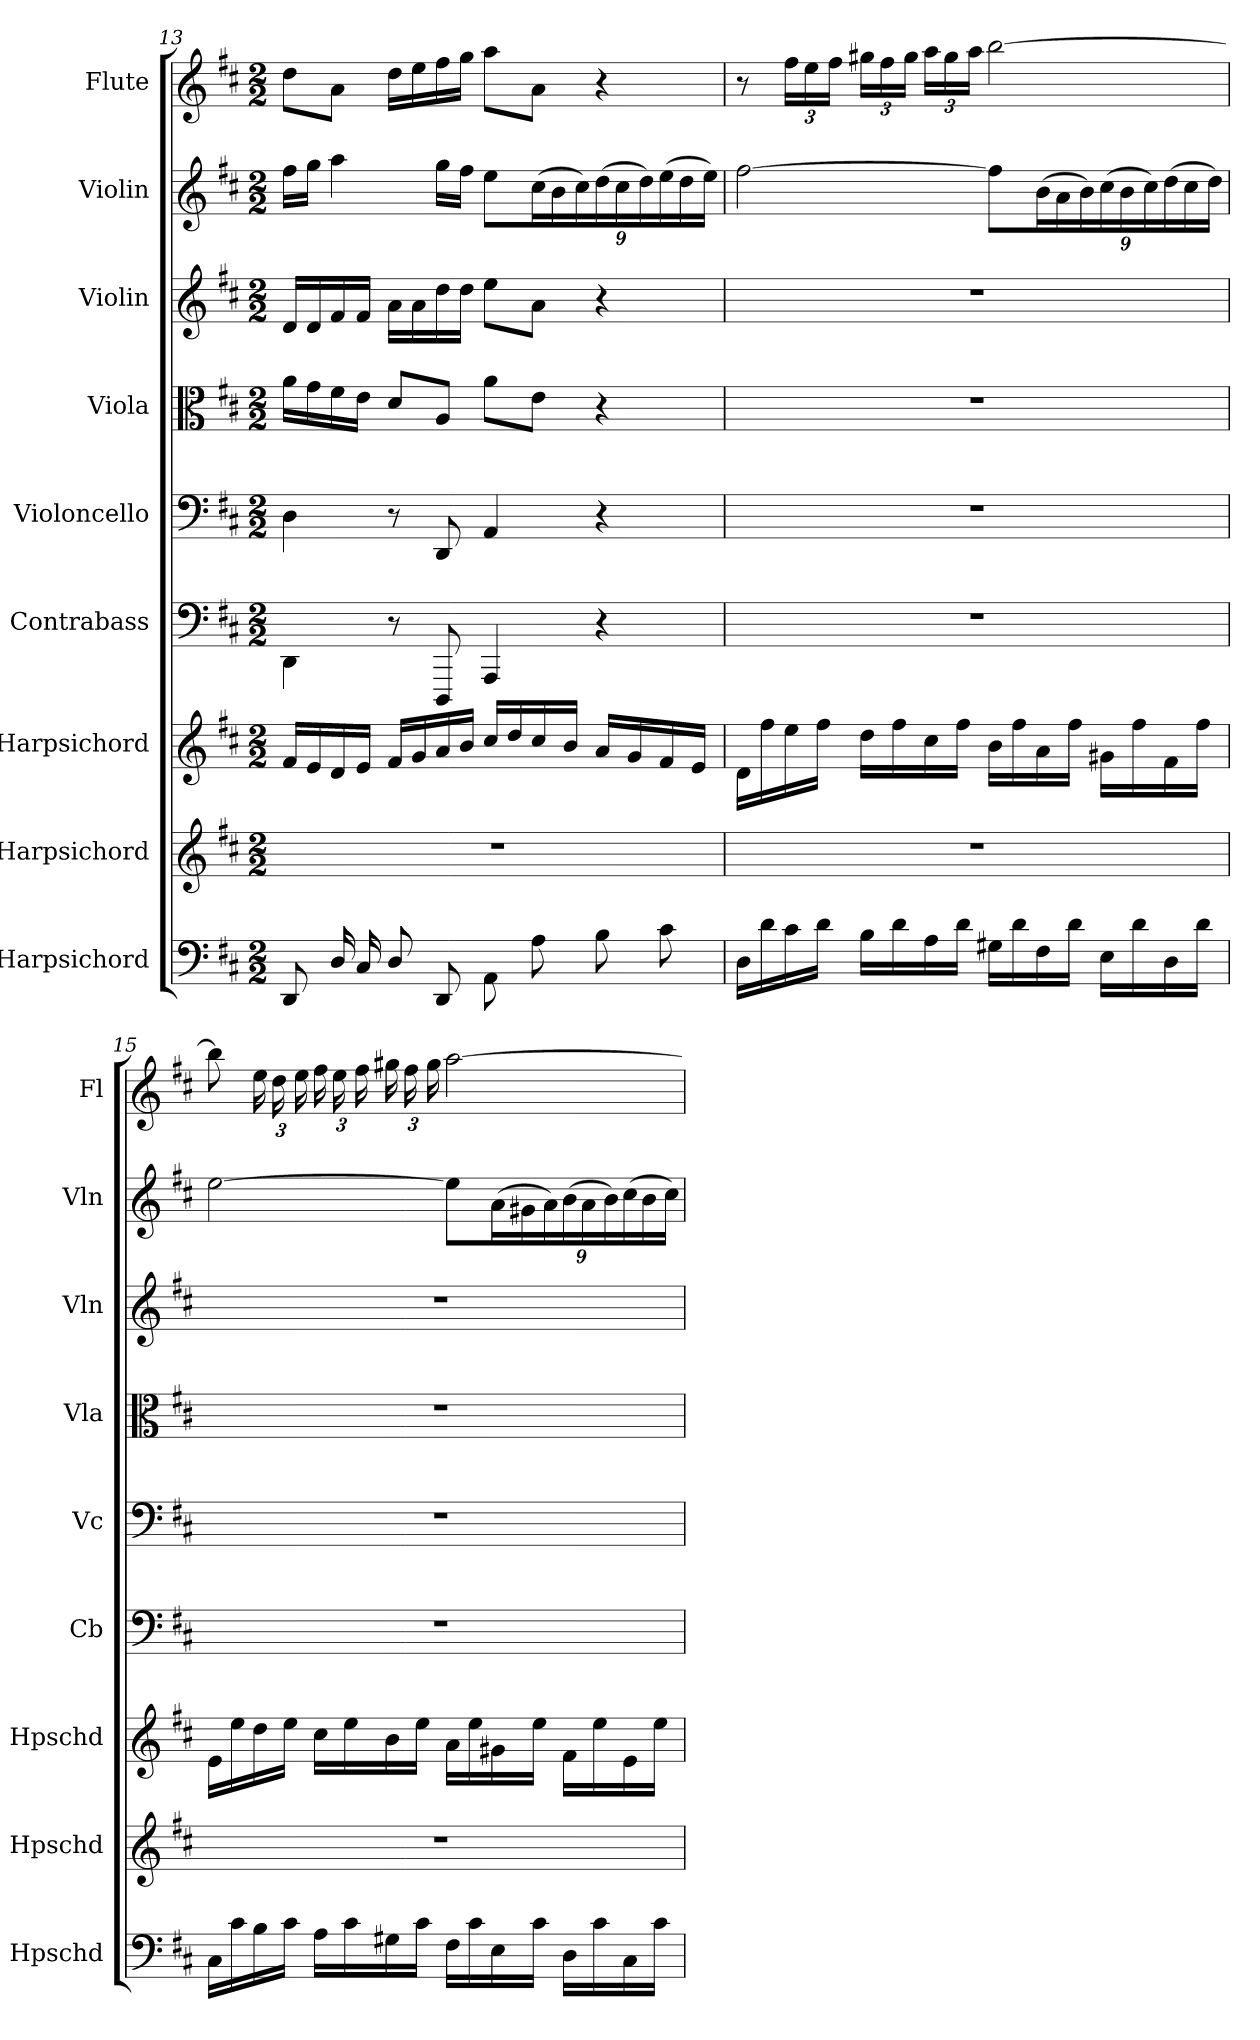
**kern	**kern	**kern	**kern	**kern	**kern	**kern	**kern	**kern
*part9	*part8	*part7	*part6	*part5	*part4	*part3	*part2	*part1
*staff9	*staff8	*staff7	*staff6	*staff5	*staff4	*staff3	*staff2	*staff1
*I"Harpsichord	*I"Harpsichord	*I"Harpsichord	*I"Contrabass	*I"Violoncello	*I"Viola	*I"Violin	*I"Violin	*I"Flute
*I'Hpschd	*I'Hpschd	*I'Hpschd	*I'Cb	*I'Vc	*I'Vla	*I'Vln	*I'Vln	*I'Fl
*clefF4	*clefG2	*clefG2	*clefF4	*clefF4	*clefC3	*clefG2	*clefG2	*clefG2
*	*	*	*ITrd7c12	*	*	*	*	*
*k[f#c#]	*k[f#c#]	*k[f#c#]	*k[f#c#]	*k[f#c#]	*k[f#c#]	*k[f#c#]	*k[f#c#]	*k[f#c#]
*D:	*D:	*D:	*D:	*D:	*D:	*D:	*D:	*D:
*M2/2	*M2/2	*M2/2	*M2/2	*M2/2	*M2/2	*M2/2	*M2/2	*M2/2
=13	=13	=13	=13	=13	=13	=13	=13	=13
8DD/	1r	16f#/LL	4DDD\	4D\	16a\LL	16d/LL	16ff#\LL	8dd\L
.	.	16e/	.	.	16g\	16d/	16gg\JJ	.
16D/	.	16d/	.	.	16f#\	16f#/	4aa\	8a\J
16C#/	.	16e/JJ	.	.	16e\JJ	16f#/JJ	.	.
8D/	.	16f#/LL	8r	8r	8d/L	16a\LL	.	16dd\LL
.	.	16g/	.	.	.	16a\	.	16ee\
8DD/	.	16a/	8DDDD/	8DD/	8A/J	16dd\	16gg\LL	16ff#\
.	.	16b/JJ	.	.	.	16dd\JJ	16ff#\JJ	16gg\JJ
8AA\	.	16cc#/LL	4AAAA/	4AA/	8a\L	8ee\L	8ee\L	8aa\L
.	.	16dd/	.	.	.	.	.	.
*	*	*	*	*	*	*	*Xbrackettup	*
8A\	.	16cc#/	.	.	8e\J	8a\J	(24cc#\L	8a\J
.	.	.	.	.	.	.	24b\	.
.	.	16b/JJ	.	.	.	.	.	.
.	.	.	.	.	.	.	24cc#\)	.
8B\	.	16a/LL	4r	4r	4r	4r	(24dd\	4r
.	.	.	.	.	.	.	24cc#\	.
.	.	16g/	.	.	.	.	.	.
.	.	.	.	.	.	.	24dd\)	.
8c#\	.	16f#/	.	.	.	.	(24ee\	.
.	.	.	.	.	.	.	24dd\	.
.	.	16e/JJ	.	.	.	.	.	.
.	.	.	.	.	.	.	24ee\JJ)	.
=14	=14	=14	=14	=14	=14	=14	=14	=14
16D\LL	1r	16d\LL	1r	1r	1r	1r	[2ff#\	8r
16d\	.	16ff#\	.	.	.	.	.	.
*	*	*	*	*	*	*	*	*Xbrackettup
16c#\	.	16ee\	.	.	.	.	.	24ff#\LL
.	.	.	.	.	.	.	.	24ee\
16d\JJ	.	16ff#\JJ	.	.	.	.	.	.
.	.	.	.	.	.	.	.	24ff#\JJ
16B\LL	.	16dd\LL	.	.	.	.	.	24gg#X\LL
.	.	.	.	.	.	.	.	24ff#\
16d\	.	16ff#\	.	.	.	.	.	.
.	.	.	.	.	.	.	.	24gg#\JJ
16A\	.	16cc#\	.	.	.	.	.	24aa\LL
.	.	.	.	.	.	.	.	24gg#\
16d\JJ	.	16ff#\JJ	.	.	.	.	.	.
.	.	.	.	.	.	.	.	24aa\JJ
16G#X\LL	.	16b\LL	.	.	.	.	8ff#\L]	[2bb\
16d\	.	16ff#\	.	.	.	.	.	.
16F#\	.	16a\	.	.	.	.	(24b\L	.
.	.	.	.	.	.	.	24a\	.
16d\JJ	.	16ff#\JJ	.	.	.	.	.	.
.	.	.	.	.	.	.	24b\)	.
16E\LL	.	16g#X\LL	.	.	.	.	(24cc#\	.
.	.	.	.	.	.	.	24b\	.
16d\	.	16ff#\	.	.	.	.	.	.
.	.	.	.	.	.	.	24cc#\)	.
16D\	.	16f#\	.	.	.	.	(24dd\	.
.	.	.	.	.	.	.	24cc#\	.
16d\JJ	.	16ff#\JJ	.	.	.	.	.	.
.	.	.	.	.	.	.	24dd\JJ)	.
=15	=15	=15	=15	=15	=15	=15	=15	=15
16C#\LL	1r	16e\LL	1r	1r	1r	1r	[2ee\	8bb\]
16c#\	.	16ee\	.	.	.	.	.	.
16B\	.	16dd\	.	.	.	.	.	24ee\
.	.	.	.	.	.	.	.	24dd\
16c#\JJ	.	16ee\JJ	.	.	.	.	.	.
.	.	.	.	.	.	.	.	24ee\
16A\LL	.	16cc#\LL	.	.	.	.	.	24ff#\
.	.	.	.	.	.	.	.	24ee\
16c#\	.	16ee\	.	.	.	.	.	.
.	.	.	.	.	.	.	.	24ff#\
16G#X\	.	16b\	.	.	.	.	.	24gg#X\
.	.	.	.	.	.	.	.	24ff#\
16c#\JJ	.	16ee\JJ	.	.	.	.	.	.
.	.	.	.	.	.	.	.	24gg#\
16F#\LL	.	16a\LL	.	.	.	.	8ee\L]	[2aa\
16c#\	.	16ee\	.	.	.	.	.	.
16E\	.	16g#X\	.	.	.	.	(24a\L	.
.	.	.	.	.	.	.	24g#X\	.
16c#\JJ	.	16ee\JJ	.	.	.	.	.	.
.	.	.	.	.	.	.	24a\)	.
16D\LL	.	16f#\LL	.	.	.	.	(24b\	.
.	.	.	.	.	.	.	24a\	.
16c#\	.	16ee\	.	.	.	.	.	.
.	.	.	.	.	.	.	24b\)	.
16C#\	.	16e\	.	.	.	.	(24cc#\	.
.	.	.	.	.	.	.	24b\	.
16c#\JJ	.	16ee\JJ	.	.	.	.	.	.
.	.	.	.	.	.	.	24cc#\JJ)	.
=	=	=	=	=	=	=	=	=
*-	*-	*-	*-	*-	*-	*-	*-	*-
